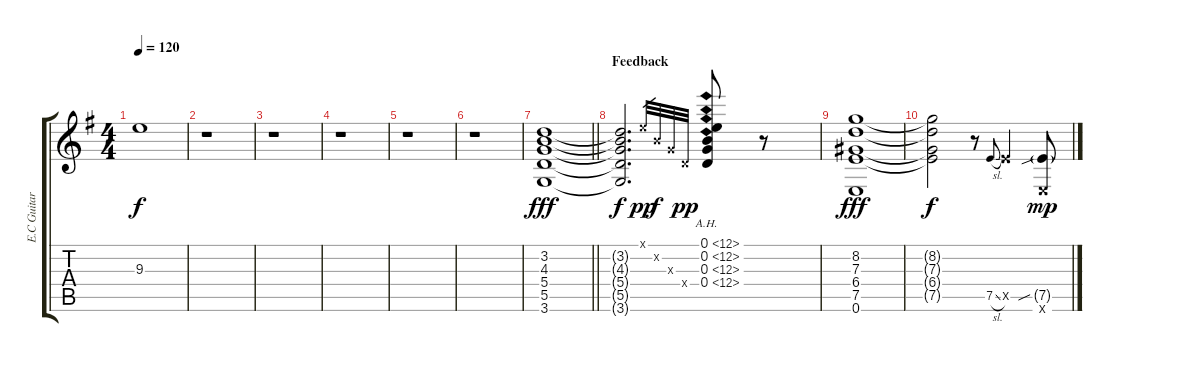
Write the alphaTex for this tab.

\track ("E.C Guitar" "E.C Guitar") {instrument overdrivenguitar}
\staff {score tabs}
\tuning (E4 B3 G3 D3 A2 E2) {hide}
\ts (4 4)
\tempo 120
\clef g2
\ks eminor
9.3{t}.1{dy f} |
r.1 |
r.1 |
r.1 |
r.1 |
r.1 |
\barLineRight lightlight
(3.2 4.3 5.4 5.5 3.6).1{dy fff} |
\section ("" "Feedback")
(3.2{t} 4.3{t} 5.4{t} 5.5{t} 3.6{t}).2{d dy f} 0.1{x}.32{gr dy pp} 0.2{x}.32{gr dy f} 0.3{x}.32{gr} 0.4{x}.32{gr dy pp} (0.1{ah 12} 0.2{ah 12} 0.3{ah 12} 0.4{ah 12}).8 r.8 |
(8.2 7.3 6.4 7.5 0.6).1{dy fff} |
(8.2{t} 7.3{t} 6.4{t} 7.5{t}).2{dy f} r.8 7.5{sl}.8{gr onbeat} 7.5{x}.4 (7.5{sib g} 0.6{x}).8{dy mp}
